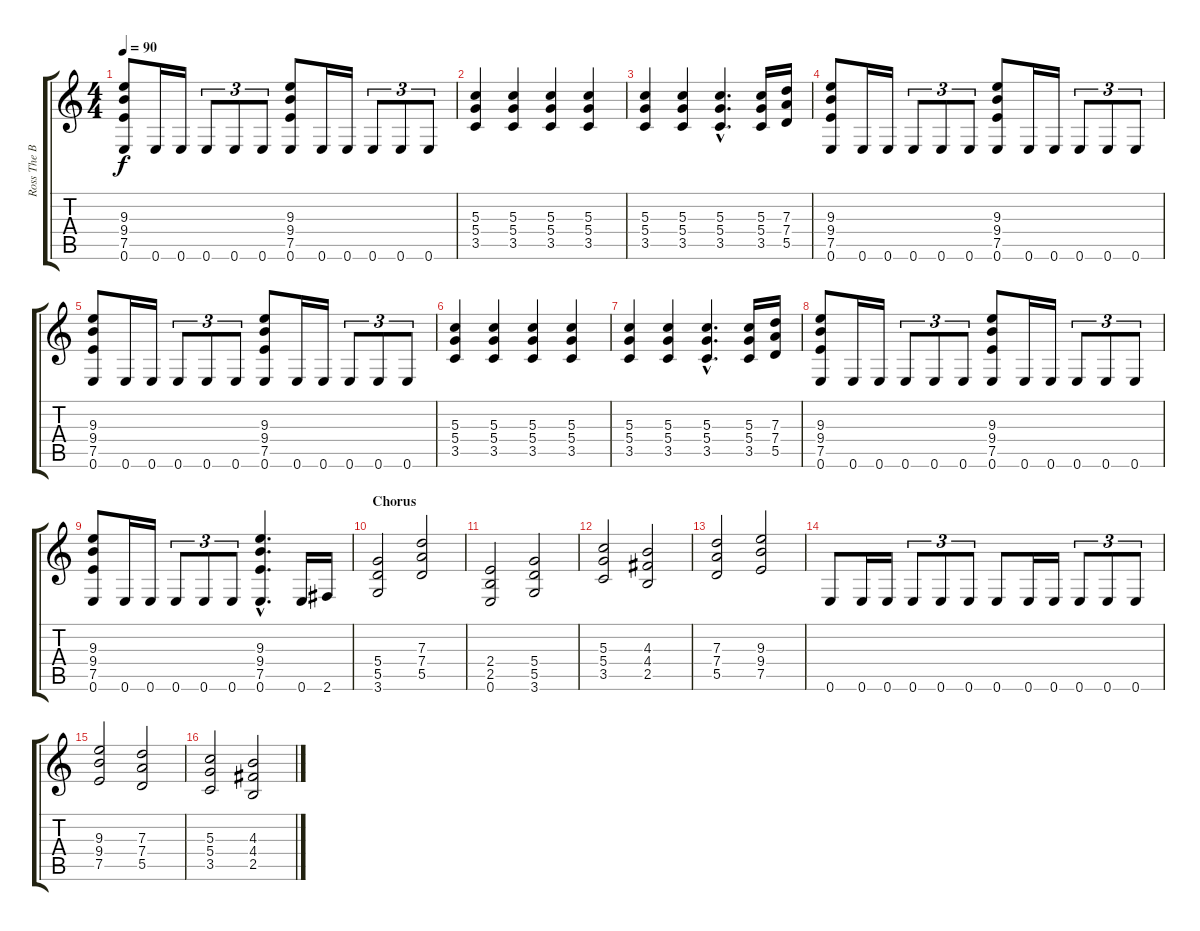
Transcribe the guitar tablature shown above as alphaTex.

\track ("Ross The Boss-Rhythm" "Ross The B") {instrument distortionguitar}
\staff {score tabs}
\tuning (E4 B3 G3 D3 A2 E2) {hide}
\ts (4 4)
\tempo 90
\clef g2
\ks c
(9.3 9.4 7.5 0.6).8{dy f} 0.6.16 0.6.16 0.6.8{tu (3 2)} 0.6.8{tu (3 2)} 0.6.8{tu (3 2)} (9.3 9.4 7.5 0.6).8 0.6.16 0.6.16 0.6.8{tu (3 2)} 0.6.8{tu (3 2)} 0.6.8{tu (3 2)} |
(5.3 5.4 3.5).4 (5.3 5.4 3.5).4 (5.3 5.4 3.5).4 (5.3 5.4 3.5).4 |
(5.3 5.4 3.5).4 (5.3 5.4 3.5).4 (5.3{hac} 5.4{hac} 3.5{hac}).4{d} (5.3 5.4 3.5).16 (7.3 7.4 5.5).16 |
(9.3 9.4 7.5 0.6).8 0.6.16 0.6.16 0.6.8{tu (3 2)} 0.6.8{tu (3 2)} 0.6.8{tu (3 2)} (9.3 9.4 7.5 0.6).8 0.6.16 0.6.16 0.6.8{tu (3 2)} 0.6.8{tu (3 2)} 0.6.8{tu (3 2)} |
(9.3 9.4 7.5 0.6).8 0.6.16 0.6.16 0.6.8{tu (3 2)} 0.6.8{tu (3 2)} 0.6.8{tu (3 2)} (9.3 9.4 7.5 0.6).8 0.6.16 0.6.16 0.6.8{tu (3 2)} 0.6.8{tu (3 2)} 0.6.8{tu (3 2)} |
(5.3 5.4 3.5).4 (5.3 5.4 3.5).4 (5.3 5.4 3.5).4 (5.3 5.4 3.5).4 |
(5.3 5.4 3.5).4 (5.3 5.4 3.5).4 (5.3{hac} 5.4{hac} 3.5{hac}).4{d} (5.3 5.4 3.5).16 (7.3 7.4 5.5).16 |
(9.3 9.4 7.5 0.6).8 0.6.16 0.6.16 0.6.8{tu (3 2)} 0.6.8{tu (3 2)} 0.6.8{tu (3 2)} (9.3 9.4 7.5 0.6).8 0.6.16 0.6.16 0.6.8{tu (3 2)} 0.6.8{tu (3 2)} 0.6.8{tu (3 2)} |
(9.3 9.4 7.5 0.6).8 0.6.16 0.6.16 0.6.8{tu (3 2)} 0.6.8{tu (3 2)} 0.6.8{tu (3 2)} (9.3{hac} 9.4{hac} 7.5{hac} 0.6{hac}).4{d} 0.6.16 2.6.16 |
\section ("" "Chorus")
(5.4 5.5 3.6).2 (7.3 7.4 5.5).2 |
(2.4 2.5 0.6).2 (5.4 5.5 3.6).2 |
(5.3 5.4 3.5).2 (4.3 4.4 2.5).2 |
(7.3 7.4 5.5).2 (9.3 9.4 7.5).2 |
0.6.8 0.6.16 0.6.16 0.6.8{tu (3 2)} 0.6.8{tu (3 2)} 0.6.8{tu (3 2)} 0.6.8 0.6.16 0.6.16 0.6.8{tu (3 2)} 0.6.8{tu (3 2)} 0.6.8{tu (3 2)} |
(9.3 9.4 7.5).2 (7.3 7.4 5.5).2 |
(5.3 5.4 3.5).2 (4.3 4.4 2.5).2
